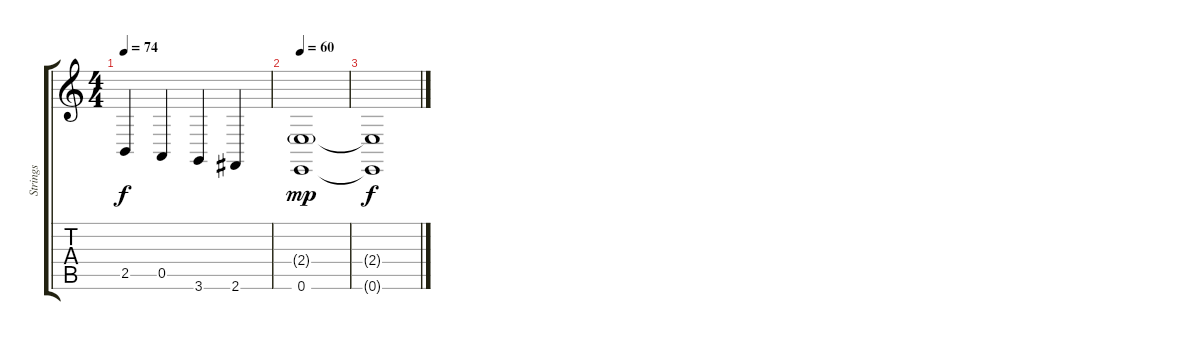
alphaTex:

\track ("Strings" "Strings") {instrument stringensemble1}
\staff {score tabs}
\tuning (E4 B3 G3 D3 A2 E2) {hide}
\ts (4 4)
\tempo 74
\clef g2
\ks c
2.5.4{dy f} 0.5.4 3.6.4 2.6.4 |
\tempo 60
(2.4{g} 0.6).1{dy mp volume 0} |
(2.4{t} 0.6{t}).1{dy f}
